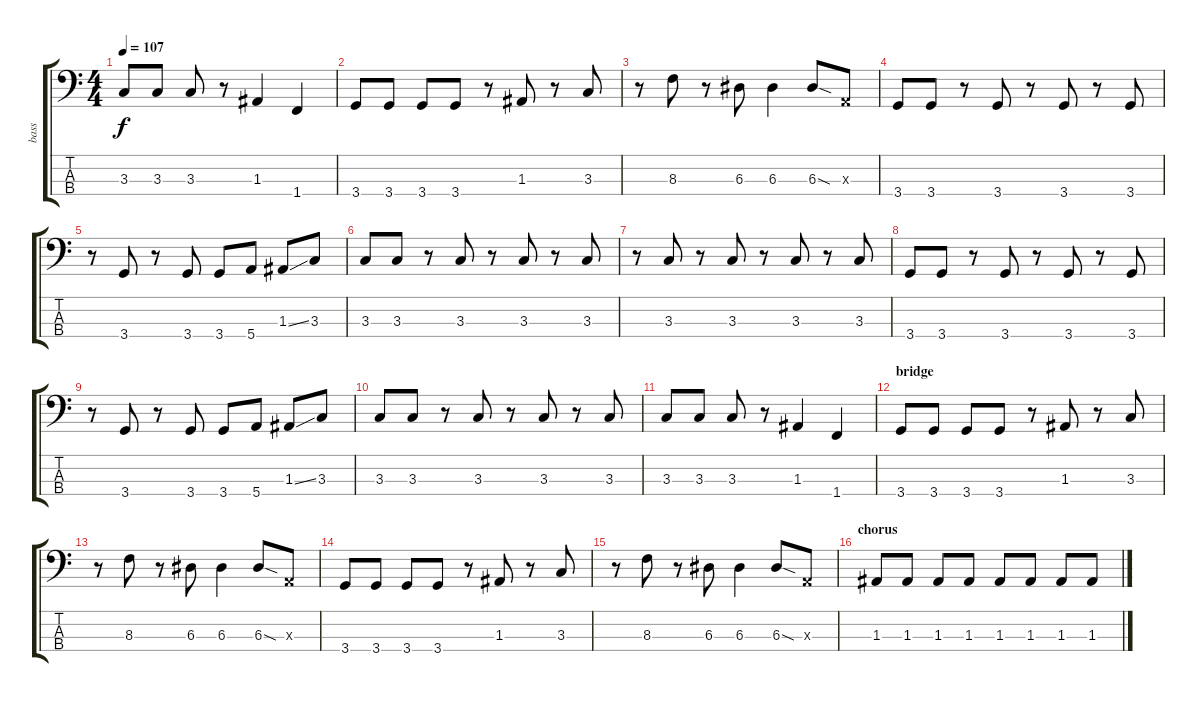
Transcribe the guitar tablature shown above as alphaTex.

\track ("bass" "bass") {instrument electricbassfinger}
\staff {score tabs}
\tuning (G2 D2 A1 E1) {hide}
\ts (4 4)
\tempo 107
\clef f4
\ks c
3.3.8{dy f} 3.3.8 3.3.8 r.8 1.3.4 1.4.4 |
3.4.8 3.4.8 3.4.8 3.4.8 r.8 1.3.8 r.8 3.3.8 |
r.8 8.3.8 r.8 6.3.8 6.3.4 6.3{sod}.8 0.3{x}.8 |
3.4.8 3.4.8 r.8 3.4.8 r.8 3.4.8 r.8 3.4.8 |
r.8 3.4.8 r.8 3.4.8 3.4.8 5.4.8 1.3{ss}.8 3.3.8 |
3.3.8 3.3.8 r.8 3.3.8 r.8 3.3.8 r.8 3.3.8 |
r.8 3.3.8 r.8 3.3.8 r.8 3.3.8 r.8 3.3.8 |
3.4.8 3.4.8 r.8 3.4.8 r.8 3.4.8 r.8 3.4.8 |
r.8 3.4.8 r.8 3.4.8 3.4.8 5.4.8 1.3{ss}.8 3.3.8 |
3.3.8 3.3.8 r.8 3.3.8 r.8 3.3.8 r.8 3.3.8 |
3.3.8 3.3.8 3.3.8 r.8 1.3.4 1.4.4 |
\section ("" "bridge")
3.4.8 3.4.8 3.4.8 3.4.8 r.8 1.3.8 r.8 3.3.8 |
r.8 8.3.8 r.8 6.3.8 6.3.4 6.3{sod}.8 0.3{x}.8 |
3.4.8 3.4.8 3.4.8 3.4.8 r.8 1.3.8 r.8 3.3.8 |
r.8 8.3.8 r.8 6.3.8 6.3.4 6.3{sod}.8 0.3{x}.8 |
\section ("" "chorus")
1.3.8 1.3.8 1.3.8 1.3.8 1.3.8 1.3.8 1.3.8 1.3.8
